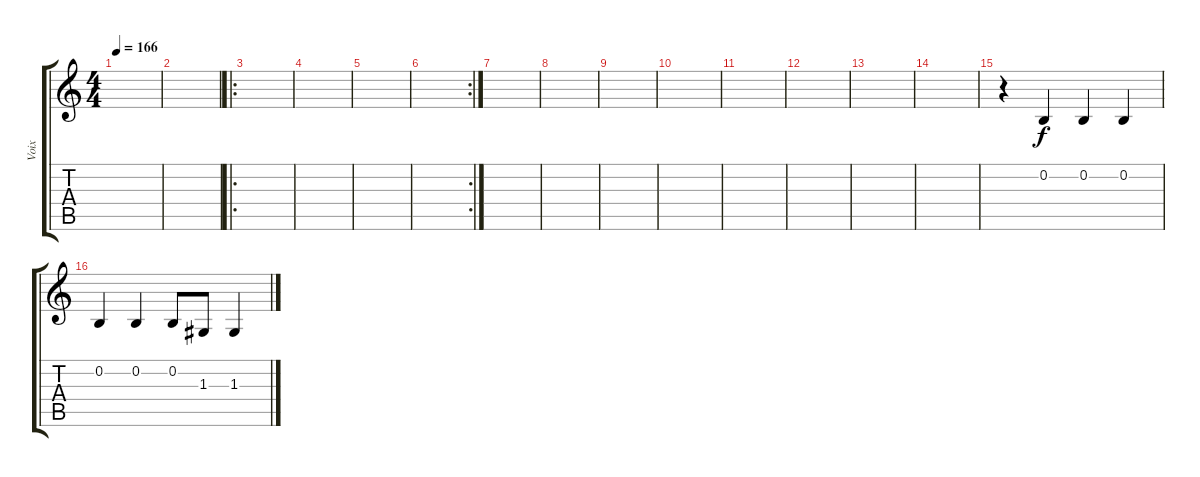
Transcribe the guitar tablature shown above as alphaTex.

\track ("Voix" "Voix") {instrument choiraahs}
\staff {score tabs}
\tuning (E4 B3 G3 D3 A2 E2) {hide}
\ts (4 4)
\tempo 166
\clef g2
\ks c
|
|
\ro
|
|
|
\rc 2
|
|
|
|
|
|
|
|
|
r.4 0.2.4 0.2.4 0.2.4 |
0.2.4 0.2.4 0.2.8 1.3.8 1.3.4
